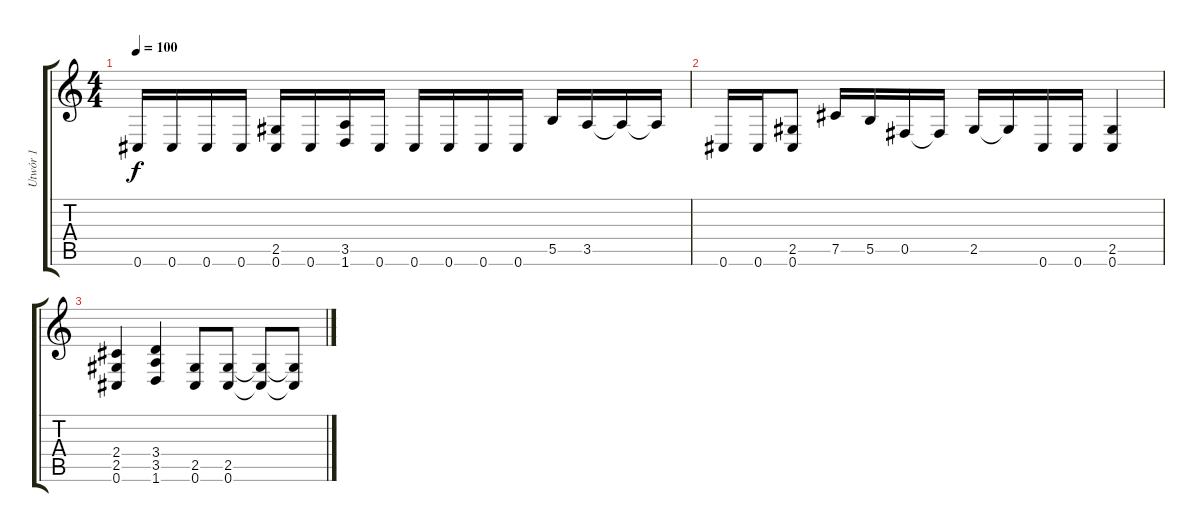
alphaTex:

\track ("Utwór 1" "Utwór 1") {instrument overdrivenguitar}
\staff {score tabs}
\tuning (Db4 Ab3 E3 B2 Gb2 Db2) {hide}
\ts (4 4)
\tempo 100
\clef g2
\ks c
0.6.16{dy f volume 9} 0.6.16 0.6.16{volume 8} 0.6.16 (2.5 0.6).16{volume 7} 0.6.16 (3.5 1.6).16{volume 6} 0.6.16 0.6.16{volume 5} 0.6.16 0.6.16{volume 4} 0.6.16 5.5.16{volume 3} 3.5.16 3.5{t}.16{volume 2} 3.5{t}.16 |
0.6.16 0.6.16 (2.5 0.6).8 7.5.16 5.5.16 0.5.16 0.5{t}.16 2.5.16{volume 1} 2.5{t}.16 0.6.16 0.6.16 (2.5 0.6).4 |
(2.4 2.5 0.6).4{volume 0} (3.4 3.5 1.6).4 (2.5 0.6).8 (2.5 0.6).8 (2.5{t} 0.6{t}).8 (2.5{t} 0.6{t}).8
